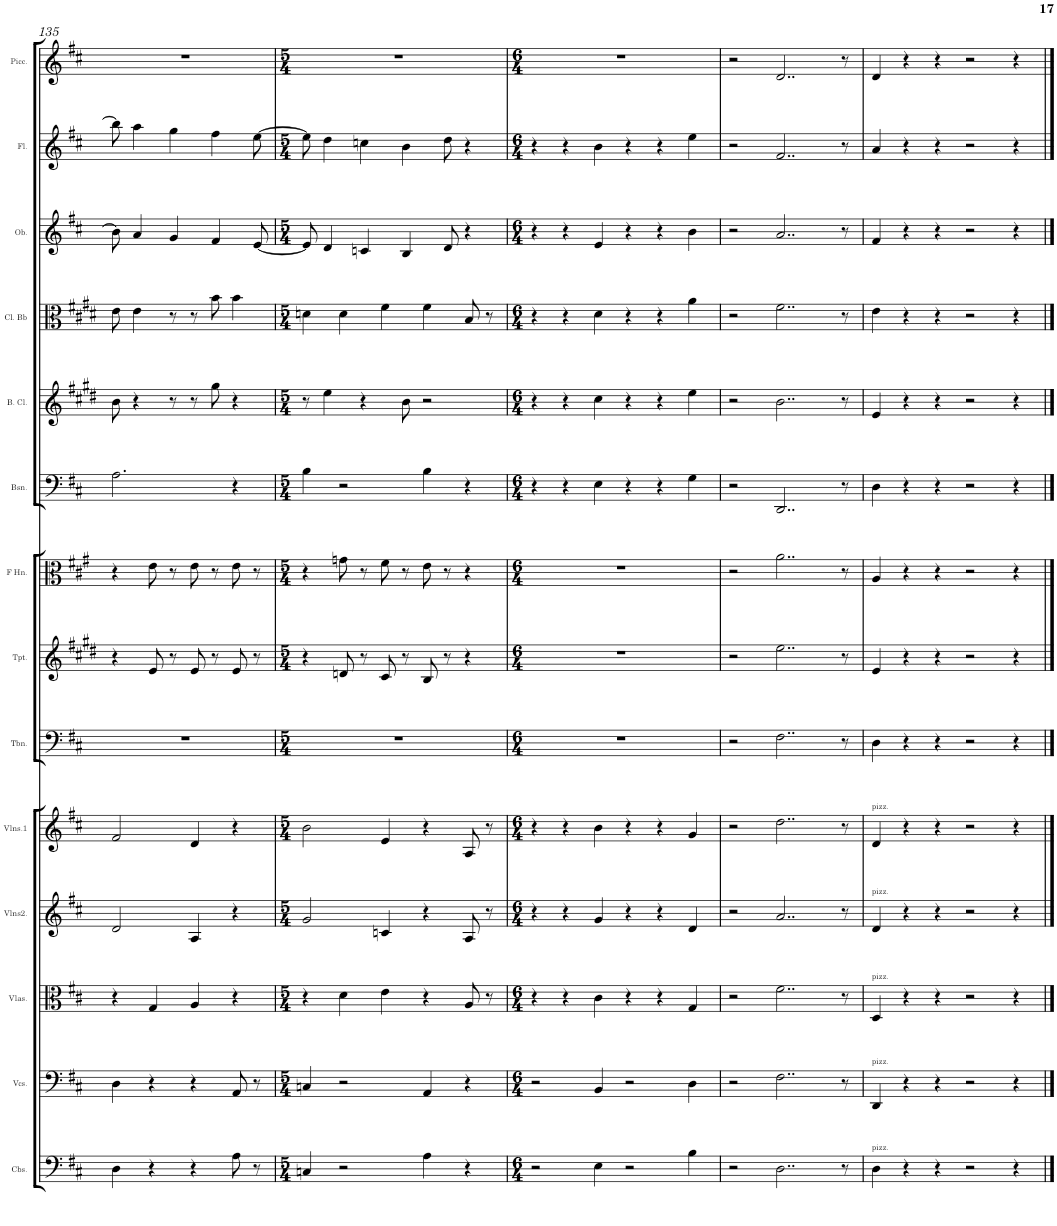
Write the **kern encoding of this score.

**kern	**kern	**kern	**kern	**kern	**kern	**kern	**kern	**kern	**kern	**kern	**kern	**kern	**kern
*part14	*part13	*part12	*part11	*part10	*part9	*part8	*part7	*part6	*part5	*part4	*part3	*part2	*part1
*staff14	*staff13	*staff12	*staff11	*staff10	*staff9	*staff8	*staff7	*staff6	*staff5	*staff4	*staff3	*staff2	*staff1
*I"Contrabass Section	*I"Violoncello Section	*I"Viola Section	*I"Violin Section2	*I"Violin Section1	*I"Trombone	*I"Trumpet	*I"French Horn	*I"Bassoon	*I"Bass Clarinet	*I"Clarinet Bb	*I"Oboe	*I"Flute	*I"Piccolo
*I'Cbs.	*I'Vcs.	*I'Vlas.	*I'Vlns2.	*I'Vlns.1	*I'Tbn.	*I'Tpt.	*I'F Hn.	*I'Bsn.	*I'B. Cl.	*I'Cl. Bb	*I'Ob.	*I'Fl.	*I'Picc.
!!LO:PB:g=z
*clefF4	*clefF4	*clefC3	*clefG2	*clefG2	*clefF4	*clefG2	*clefC3	*clefF4	*clefG2	*clefC3	*clefG2	*clefG2	*clefG2
*Trd7c12	*	*	*	*	*	*Trd1c2	*Trd4c7	*	*Trd8c14	*Trd1c2	*	*	*Trd-7c-12
*k[f#c#]	*k[f#c#]	*k[f#c#]	*k[f#c#]	*k[f#c#]	*k[f#c#]	*k[f#c#g#d#]	*k[f#c#g#]	*k[f#c#]	*k[f#c#g#d#]	*k[f#c#g#d#]	*k[f#c#]	*k[f#c#]	*k[f#c#]
*M4/4	*M4/4	*M4/4	*M4/4	*M4/4	*M4/4	*M4/4	*M4/4	*M4/4	*M4/4	*M4/4	*M4/4	*M4/4	*M4/4
=135	=135	=135	=135	=135	=135	=135	=135	=135	=135	=135	=135	=135	=135
4D\	4D\	4r	2d/	2f#/	1r	4r	4r	2.A\	8b\	8e\	8b\]	8bb\]	1r
.	.	.	.	.	.	.	.	.	4r	4e\	4a/	4aa\	.
4r	4r	4G/	.	.	.	8e/	8e\	.	.	.	.	.	.
.	.	.	.	.	.	8r	8r	.	8r	8r	4g/	4gg\	.
4r	4r	4A/	4A/	4d/	.	8e/	8e\	.	8r	8r	.	.	.
.	.	.	.	.	.	8r	8r	.	8gg#\	8b\	4f#/	4ff#\	.
8A\	8AA/	4r	4r	4r	.	8e/	8e\	4r	4r	4b\	.	.	.
8r	8r	.	.	.	.	8r	8r	.	.	.	[8e/	[8ee\	.
=136	=136	=136	=136	=136	=136	=136	=136	=136	=136	=136	=136	=136	=136
*M5/4	*M5/4	*M5/4	*M5/4	*M5/4	*M5/4	*M5/4	*M5/4	*M5/4	*M5/4	*M5/4	*M5/4	*M5/4	*M5/4
4Cn/	4Cn/	4r	2g/	2b\	4%5r	4r	4r	4B\	8r	4dn\	8e/]	8ee\]	4%5r
.	.	.	.	.	.	.	.	.	4ee\	.	4d/	4dd\	.
2r	2r	4d\	.	.	.	8dn/	8gn\	2r	.	4d\	.	.	.
.	.	.	.	.	.	8r	8r	.	4r	.	4cn/	4ccn\	.
.	.	4e\	4cn/	4e/	.	8c#/	8f#\	.	.	4f#\	.	.	.
.	.	.	.	.	.	8r	8r	.	8b\	.	4B/	4b\	.
4A\	4AA/	4r	4r	4r	.	8B/	8e\	4B\	2r	4f#\	.	.	.
.	.	.	.	.	.	8r	8r	.	.	.	8d/	8dd\	.
4r	4r	8A/	8A/	8A/	.	4r	4r	4r	.	8B/	4r	4r	.
.	.	8r	8r	8r	.	.	.	.	.	8r	.	.	.
=137	=137	=137	=137	=137	=137	=137	=137	=137	=137	=137	=137	=137	=137
*M6/4	*M6/4	*M6/4	*M6/4	*M6/4	*M6/4	*M6/4	*M6/4	*M6/4	*M6/4	*M6/4	*M6/4	*M6/4	*M6/4
2r	2r	4r	4r	4r	1.r	1.r	1.r	4r	4r	4r	4r	4r	1.r
.	.	4r	4r	4r	.	.	.	4r	4r	4r	4r	4r	.
4E\	4BB/	4c#\	4g/	4b\	.	.	.	4E\	4cc#\	4d#\	4e/	4b\	.
2r	2r	4r	4r	4r	.	.	.	4r	4r	4r	4r	4r	.
.	.	4r	4r	4r	.	.	.	4r	4r	4r	4r	4r	.
4B\	4D\	4G/	4d/	4g/	.	.	.	4G\	4ee\	4a\	4b\	4ee\	.
=138	=138	=138	=138	=138	=138	=138	=138	=138	=138	=138	=138	=138	=138
2r	2r	2r	2r	2r	2r	2r	2r	2r	2r	2r	2r	2r	2r
2..D\	2..F#\	2..f#\	2..a/	2..dd\	2..F#\	2..ee\	2..a\	2..DD/	2..b\	2..f#\	2..a/	2..f#/	2..d/
8r	8r	8r	8r	8r	8r	8r	8r	8r	8r	8r	8r	8r	8r
=139	=139	=139	=139	=139	=139	=139	=139	=139	=139	=139	=139	=139	=139
!	!	!	!	!LO:TX:a:t=pizz.	!	!	!	!	!	!	!	!	!
!	!	!	!LO:TX:a:t=pizz.	!	!	!	!	!	!	!	!	!	!
!	!	!LO:TX:a:t=pizz.	!	!	!	!	!	!	!	!	!	!	!
!	!LO:TX:a:t=pizz.	!	!	!	!	!	!	!	!	!	!	!	!
!LO:TX:a:t=pizz.	!	!	!	!	!	!	!	!	!	!	!	!	!
4D\	4DD/	4D/	4d/	4d/	4D\	4e/	4A/	4D\	4e/	4e\	4f#/	4a/	4d/
4r	4r	4r	4r	4r	4r	4r	4r	4r	4r	4r	4r	4r	4r
4r	4r	4r	4r	4r	4r	4r	4r	4r	4r	4r	4r	4r	4r
2r	2r	2r	2r	2r	2r	2r	2r	2r	2r	2r	2r	2r	2r
4r	4r	4r	4r	4r	4r	4r	4r	4r	4r	4r	4r	4r	4r
==	==	==	==	==	==	==	==	==	==	==	==	==	==
*-	*-	*-	*-	*-	*-	*-	*-	*-	*-	*-	*-	*-	*-
